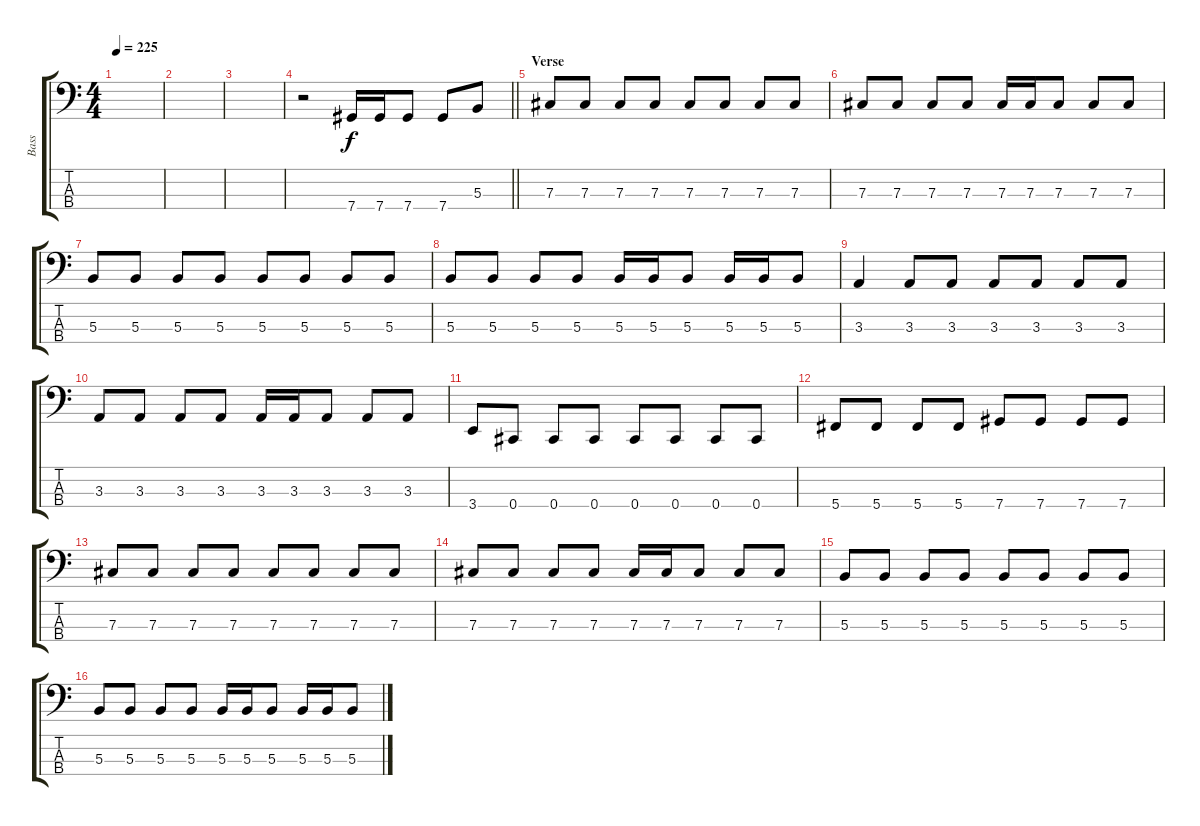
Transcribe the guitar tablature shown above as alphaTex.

\track ("Bass" "Bass") {instrument electricbasspick}
\staff {score tabs}
\tuning (E2 B1 Gb1 Db1) {hide}
\ts (4 4)
\tempo 225
\clef f4
\ks c
|
|
|
\barLineRight lightlight
r.2 7.4.16 7.4.16 7.4.8 7.4.8 5.3.8 |
\section ("" "Verse")
7.3.8 7.3.8 7.3.8 7.3.8 7.3.8 7.3.8 7.3.8 7.3.8 |
7.3.8 7.3.8 7.3.8 7.3.8 7.3.16 7.3.16 7.3.8 7.3.8 7.3.8 |
5.3.8 5.3.8 5.3.8 5.3.8 5.3.8 5.3.8 5.3.8 5.3.8 |
5.3.8 5.3.8 5.3.8 5.3.8 5.3.16 5.3.16 5.3.8 5.3.16 5.3.16 5.3.8 |
3.3.4 3.3.8 3.3.8 3.3.8 3.3.8 3.3.8 3.3.8 |
3.3.8 3.3.8 3.3.8 3.3.8 3.3.16 3.3.16 3.3.8 3.3.8 3.3.8 |
3.4.8 0.4.8 0.4.8 0.4.8 0.4.8 0.4.8 0.4.8 0.4.8 |
5.4.8 5.4.8 5.4.8 5.4.8 7.4.8 7.4.8 7.4.8 7.4.8 |
7.3.8 7.3.8 7.3.8 7.3.8 7.3.8 7.3.8 7.3.8 7.3.8 |
7.3.8 7.3.8 7.3.8 7.3.8 7.3.16 7.3.16 7.3.8 7.3.8 7.3.8 |
5.3.8 5.3.8 5.3.8 5.3.8 5.3.8 5.3.8 5.3.8 5.3.8 |
5.3.8 5.3.8 5.3.8 5.3.8 5.3.16 5.3.16 5.3.8 5.3.16 5.3.16 5.3.8
